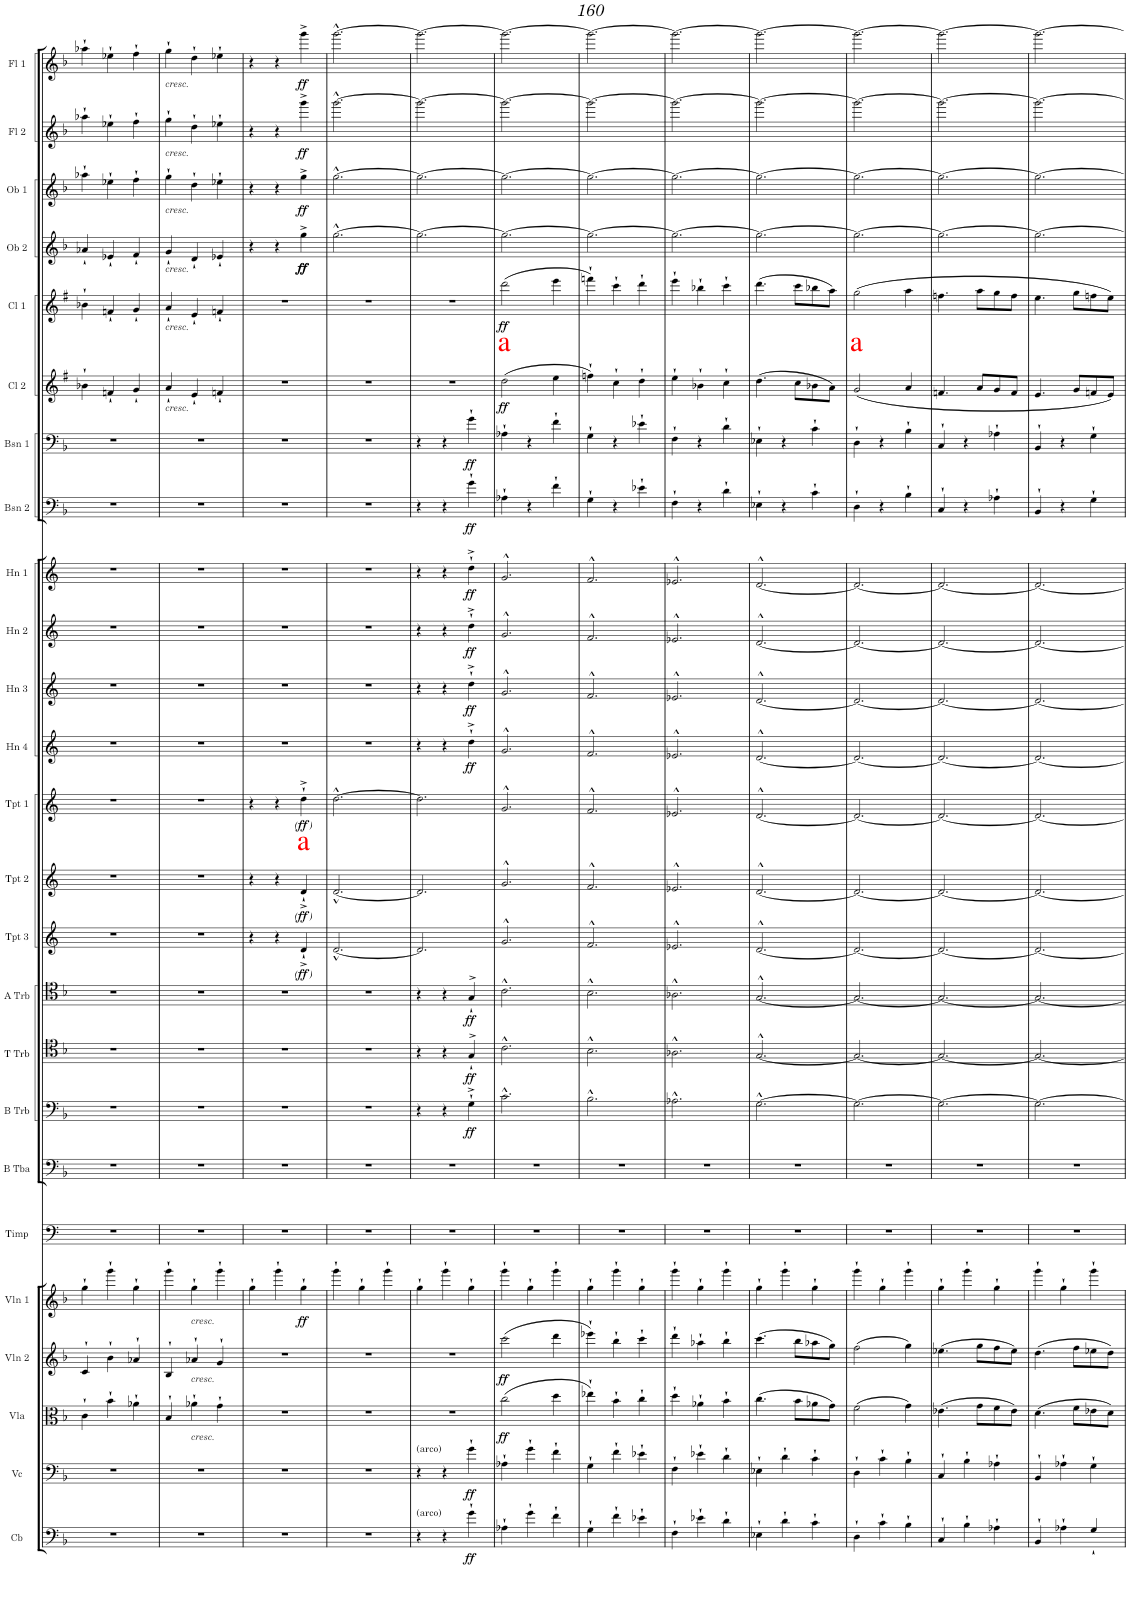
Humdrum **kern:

**kern	**dynam	**kern	**dynam	**kern	**dynam	**kern	**dynam	**kern	**dynam	**kern	**kern	**kern	**dynam	**kern	**dynam	**kern	**dynam	**kern	**dynam	**kern	**dynam	**kern	**text	**dynam	**kern	**dynam	**kern	**dynam	**kern	**dynam	**kern	**dynam	**kern	**dynam	**kern	**dynam	**kern	**dynam	**kern	**text	**dynam	**kern	**dynam	**kern	**dynam	**kern	**dynam	**kern	**dynam
*part25	*part25	*part24	*part24	*part23	*part23	*part22	*part22	*part21	*part21	*part20	*part19	*part18	*part18	*part17	*part17	*part16	*part16	*part15	*part15	*part14	*part14	*part13	*part13	*part13	*part12	*part12	*part11	*part11	*part10	*part10	*part9	*part9	*part8	*part8	*part7	*part7	*part6	*part6	*part5	*part5	*part5	*part4	*part4	*part3	*part3	*part2	*part2	*part1	*part1
*staff25	*staff25	*staff24	*staff24	*staff23	*staff23	*staff22	*staff22	*staff21	*staff21	*staff20	*staff19	*staff18	*staff18	*staff17	*staff17	*staff16	*staff16	*staff15	*staff15	*staff14	*staff14	*staff13	*staff13	*staff13	*staff12	*staff12	*staff11	*staff11	*staff10	*staff10	*staff9	*staff9	*staff8	*staff8	*staff7	*staff7	*staff6	*staff6	*staff5	*staff5	*staff5	*staff4	*staff4	*staff3	*staff3	*staff2	*staff2	*staff1	*staff1
*I"Contrabass	*	*I"Violoncello	*	*I"Viola	*	*I"Violin 2	*	*I"Violin 1	*	*I"Timpani	*I"Bass Tuba	*I"Bass Trombone	*	*I"Tenor Trombone	*	*I"Alto Trombone	*	*I"F Trumpet 3	*	*I"F Trumpet 2	*	*I"F Trumpet 1	*	*	*I"F Horn 4	*	*I"F Horn 3	*	*I"F Horn 2	*	*I"F Horn 1	*	*I"Bassoon 2	*	*I"Bassoon 1	*	*I"Bb Clarinet 2	*	*I"Bb Clarinet 1	*	*	*I"Oboe 2	*	*I"Oboe 1	*	*I"Flute 2	*	*I"Flute 1	*
*I'Cb	*	*I'Vc	*	*I'Vla	*	*I'Vln 2	*	*I'Vln 1	*	*I'Timp	*I'B Tba	*I'B Trb	*	*I'T Trb	*	*I'A Trb	*	*I'Tpt 3	*	*I'Tpt 2	*	*I'Tpt 1	*	*	*I'Hn 4	*	*I'Hn 3	*	*I'Hn 2	*	*I'Hn 1	*	*I'Bsn 2	*	*I'Bsn 1	*	*I'Cl 2	*	*I'Cl 1	*	*	*I'Ob 2	*	*I'Ob 1	*	*I'Fl 2	*	*I'Fl 1	*
!!LO:PB:g=z
*clefF4	*	*clefF4	*	*clefC3	*	*clefG2	*	*clefG2	*	*clefF4	*clefF4	*clefF4	*	*clefC4	*	*clefC4	*	*clefG2	*	*clefG2	*	*clefG2	*	*	*clefG2	*	*clefG2	*	*clefG2	*	*clefG2	*	*clefF4	*	*clefF4	*	*clefG2	*	*clefG2	*	*	*clefG2	*	*clefG2	*	*clefG2	*	*clefG2	*
*Trd7c12	*	*	*	*	*	*	*	*	*	*	*	*	*	*	*	*	*	*Trd-3c-5	*	*Trd-3c-5	*	*Trd-3c-5	*	*	*Trd4c7	*	*Trd4c7	*	*Trd4c7	*	*Trd4c7	*	*	*	*	*	*Trd1c2	*	*Trd1c2	*	*	*	*	*	*	*	*	*	*
*k[b-]	*	*k[b-]	*	*k[b-]	*	*k[b-]	*	*k[b-]	*	*k[]	*k[b-]	*k[b-]	*	*k[b-]	*	*k[b-]	*	*k[]	*	*k[]	*	*k[]	*	*	*k[]	*	*k[]	*	*k[]	*	*k[]	*	*k[b-]	*	*k[b-]	*	*k[f#]	*	*k[f#]	*	*	*k[b-]	*	*k[b-]	*	*k[b-]	*	*k[b-]	*
*M3/4	*	*M3/4	*	*M3/4	*	*M3/4	*	*M3/4	*	*M3/4	*M3/4	*M3/4	*	*M3/4	*	*M3/4	*	*M3/4	*	*M3/4	*	*M3/4	*	*	*M3/4	*	*M3/4	*	*M3/4	*	*M3/4	*	*M3/4	*	*M3/4	*	*M3/4	*	*M3/4	*	*	*M3/4	*	*M3/4	*	*M3/4	*	*M3/4	*
=154	=154	=154	=154	=154	=154	=154	=154	=154	=154	=154	=154	=154	=154	=154	=154	=154	=154	=154	=154	=154	=154	=154	=154	=154	=154	=154	=154	=154	=154	=154	=154	=154	=154	=154	=154	=154	=154	=154	=154	=154	=154	=154	=154	=154	=154	=154	=154	=154	=154
2.r	.	2.r	.	4c`\	.	4c`>/	.	4gg`\	.	2.r	2.r	2.r	.	2.r	.	2.r	.	2.r	.	2.r	.	2.r	.	.	2.r	.	2.r	.	2.r	.	2.r	.	2.r	.	2.r	.	4b-X`\	.	4b-X`\	.	.	4a-X`/	.	4aa-X`\	.	4aa-X`\	.	4aa-X`\	.
.	.	.	.	4b-`\	.	4b-`\	.	4ggg`\	.	.	.	.	.	.	.	.	.	.	.	.	.	.	.	.	.	.	.	.	.	.	.	.	.	.	.	.	4fn`/	.	4fn`/	.	.	4e-X`/	.	4ee-X`\	.	4ee-X`\	.	4ee-X`\	.
.	.	.	.	4a-X`\	.	4a-X`>/	.	4gg`\	.	.	.	.	.	.	.	.	.	.	.	.	.	.	.	.	.	.	.	.	.	.	.	.	.	.	.	.	4g`/	.	4g`/	.	.	4f`/	.	4ff`\	.	4ff`\	.	4ff`\	.
=155	=155	=155	=155	=155	=155	=155	=155	=155	=155	=155	=155	=155	=155	=155	=155	=155	=155	=155	=155	=155	=155	=155	=155	=155	=155	=155	=155	=155	=155	=155	=155	=155	=155	=155	=155	=155	=155	=155	=155	=155	=155	=155	=155	=155	=155	=155	=155	=155	=155
!	!	!	!	!	!	!	!	!	!	!	!	!	!	!	!	!	!	!	!	!	!	!	!	!	!	!	!	!	!	!	!	!	!	!	!	!	!	!	!	!	!	!	!	!	!	!	!	!LO:TX:b:i:t=cresc.	!
!	!	!	!	!	!	!	!	!	!	!	!	!	!	!	!	!	!	!	!	!	!	!	!	!	!	!	!	!	!	!	!	!	!	!	!	!	!	!	!	!	!	!	!	!	!	!LO:TX:b:i:t=cresc.	!	!	!
!	!	!	!	!	!	!	!	!	!	!	!	!	!	!	!	!	!	!	!	!	!	!	!	!	!	!	!	!	!	!	!	!	!	!	!	!	!	!	!	!	!	!	!	!LO:TX:b:i:t=cresc.	!	!	!	!	!
!	!	!	!	!	!	!	!	!	!	!	!	!	!	!	!	!	!	!	!	!	!	!	!	!	!	!	!	!	!	!	!	!	!	!	!	!	!	!	!	!	!	!LO:TX:b:i:t=cresc.	!	!	!	!	!	!	!
!	!	!	!	!	!	!	!	!	!	!	!	!	!	!	!	!	!	!	!	!	!	!	!	!	!	!	!	!	!	!	!	!	!	!	!	!	!	!	!LO:TX:b:i:t=cresc.	!	!	!	!	!	!	!	!	!	!
!	!	!	!	!	!	!	!	!	!	!	!	!	!	!	!	!	!	!	!	!	!	!	!	!	!	!	!	!	!	!	!	!	!	!	!	!	!LO:TX:b:i:t=cresc.	!	!	!	!	!	!	!	!	!	!	!	!
2.r	.	2.r	.	4B-`>/	.	4B-`>/	.	4ggg`\	.	2.r	2.r	2.r	.	2.r	.	2.r	.	2.r	.	2.r	.	2.r	.	.	2.r	.	2.r	.	2.r	.	2.r	.	2.r	.	2.r	.	4a`/	.	4a`/	.	.	4g`/	.	4gg`\	.	4gg`\	.	4gg`\	.
!	!	!	!	!	!	!	!	!LO:TX:b:i:t=cresc.	!	!	!	!	!	!	!	!	!	!	!	!	!	!	!	!	!	!	!	!	!	!	!	!	!	!	!	!	!	!	!	!	!	!	!	!	!	!	!	!	!
!	!	!	!	!	!	!LO:TX:b:i:t=cresc.	!	!	!	!	!	!	!	!	!	!	!	!	!	!	!	!	!	!	!	!	!	!	!	!	!	!	!	!	!	!	!	!	!	!	!	!	!	!	!	!	!	!	!
!	!	!	!	!LO:TX:b:i:t=cresc.	!	!	!	!	!	!	!	!	!	!	!	!	!	!	!	!	!	!	!	!	!	!	!	!	!	!	!	!	!	!	!	!	!	!	!	!	!	!	!	!	!	!	!	!	!
.	.	.	.	4a-X`\	.	4a-X`>/	.	4gg`\	.	.	.	.	.	.	.	.	.	.	.	.	.	.	.	.	.	.	.	.	.	.	.	.	.	.	.	.	4e`/	.	4e`/	.	.	4d`/	.	4dd`\	.	4dd`\	.	4dd`\	.
.	.	.	.	4g`\	.	4g`>/	.	4ggg`\	.	.	.	.	.	.	.	.	.	.	.	.	.	.	.	.	.	.	.	.	.	.	.	.	.	.	.	.	4fn`/	.	4fn`/	.	.	4e-X`/	.	4ee-X`\	.	4ee-X`\	.	4ee-X`\	.
=156	=156	=156	=156	=156	=156	=156	=156	=156	=156	=156	=156	=156	=156	=156	=156	=156	=156	=156	=156	=156	=156	=156	=156	=156	=156	=156	=156	=156	=156	=156	=156	=156	=156	=156	=156	=156	=156	=156	=156	=156	=156	=156	=156	=156	=156	=156	=156	=156	=156
2.r	.	2.r	.	2.r	.	2.r	.	4gg`\	.	2.r	2.r	2.r	.	2.r	.	2.r	.	4r	.	4r	.	4r	.	.	2.r	.	2.r	.	2.r	.	2.r	.	2.r	.	2.r	.	2.r	.	2.r	.	.	4r	.	4r	.	4r	.	4r	.
.	.	.	.	.	.	.	.	4ggg`\	.	.	.	.	.	.	.	.	.	4r	.	4r	.	4r	.	.	.	.	.	.	.	.	.	.	.	.	.	.	.	.	.	.	.	4r	.	4r	.	4r	.	4r	.
!	!	!	!	!	!	!	!	!	!LO:DY:b	!	!	!	!	!	!	!	!	!	!LO:DY:b	!	!	!	!LO:LY:b:color=#FF0000	!	!	!	!	!	!	!	!	!	!	!	!	!	!	!	!	!	!	!	!	!	!	!	!	!	!
!	!	!	!	!	!	!	!	!	!	!	!	!	!	!	!	!	!	!	!LO:DY:n=1:b	!	!	!	!	!	!	!	!	!	!	!	!	!	!	!	!	!	!	!	!	!	!	!	!	!	!	!	!	!	!
!	!	!	!	!	!	!	!	!	!	!	!	!	!	!	!	!	!	!	!LO:DY:n=2:b	!	!LO:DY:b	!	!	!	!	!	!	!	!	!	!	!	!	!	!	!	!	!	!	!	!	!	!	!	!	!	!	!	!
!	!	!	!	!	!	!	!	!	!	!	!	!	!	!	!	!	!	!	!	!	!LO:DY:n=1:b	!	!	!	!	!	!	!	!	!	!	!	!	!	!	!	!	!	!	!	!	!	!	!	!	!	!	!	!
!	!	!	!	!	!	!	!	!	!	!	!	!	!	!	!	!	!	!	!	!	!LO:DY:n=2:b	!	!	!LO:DY:b	!	!	!	!	!	!	!	!	!	!	!	!	!	!	!	!	!	!	!	!	!	!	!	!	!
!	!	!	!	!	!	!	!	!	!	!	!	!	!	!	!	!	!	!	!	!	!	!	!	!LO:DY:n=1:b	!	!	!	!	!	!	!	!	!	!	!	!	!	!	!	!	!	!	!	!	!	!	!	!	!
!	!	!	!	!	!	!	!	!	!	!	!	!	!	!	!	!	!	!	!	!	!	!	!	!LO:DY:n=2:b	!	!	!	!	!	!	!	!	!	!	!	!	!	!	!	!	!	!	!LO:DY:b	!	!	!	!	!	!
!	!	!	!	!	!	!	!	!	!	!	!	!	!	!	!	!	!	!	!	!	!	!	!	!	!	!	!	!	!	!	!	!	!	!	!	!	!	!	!	!	!	!	!LO:DY:n=1:b	!	!LO:DY:b	!	!LO:DY:b	!	!LO:DY:b
.	.	.	.	.	.	.	.	4gg`\	ff	.	.	.	.	.	.	.	.	4d`^/	other-dynamics ff other-dynamics	4d`^/	other-dynamics ff other-dynamics	4dd`^\	a	other-dynamics ff other-dynamics	.	.	.	.	.	.	.	.	.	.	.	.	.	.	.	.	.	4gg^\	ff ff	4gg^\	ff	4ggg^\	ff	4ggg^\	ff
=157	=157	=157	=157	=157	=157	=157	=157	=157	=157	=157	=157	=157	=157	=157	=157	=157	=157	=157	=157	=157	=157	=157	=157	=157	=157	=157	=157	=157	=157	=157	=157	=157	=157	=157	=157	=157	=157	=157	=157	=157	=157	=157	=157	=157	=157	=157	=157	=157	=157
2.r	.	2.r	.	2.r	.	2.r	.	4ggg`\	.	2.r	2.r	2.r	.	2.r	.	2.r	.	[2.d^^/	.	[2.d^^/	.	[2.dd^^\	.	.	2.r	.	2.r	.	2.r	.	2.r	.	2.r	.	2.r	.	2.r	.	2.r	.	.	[2.gg^^\	.	[2.gg^^\	.	[2.ggg^^\	.	[2.ggg^^\	.
.	.	.	.	.	.	.	.	4gg`\	.	.	.	.	.	.	.	.	.	.	.	.	.	.	.	.	.	.	.	.	.	.	.	.	.	.	.	.	.	.	.	.	.	.	.	.	.	.	.	.	.
.	.	.	.	.	.	.	.	4ggg`\	.	.	.	.	.	.	.	.	.	.	.	.	.	.	.	.	.	.	.	.	.	.	.	.	.	.	.	.	.	.	.	.	.	.	.	.	.	.	.	.	.
=158	=158	=158	=158	=158	=158	=158	=158	=158	=158	=158	=158	=158	=158	=158	=158	=158	=158	=158	=158	=158	=158	=158	=158	=158	=158	=158	=158	=158	=158	=158	=158	=158	=158	=158	=158	=158	=158	=158	=158	=158	=158	=158	=158	=158	=158	=158	=158	=158	=158
!	!	!LO:TX:a:t=(arco)	!	!	!	!	!	!	!	!	!	!	!	!	!	!	!	!	!	!	!	!	!	!	!	!	!	!	!	!	!	!	!	!	!	!	!	!	!	!	!	!	!	!	!	!	!	!	!
!LO:TX:a:t=(arco)	!	!	!	!	!	!	!	!	!	!	!	!	!	!	!	!	!	!	!	!	!	!	!	!	!	!	!	!	!	!	!	!	!	!	!	!	!	!	!	!	!	!	!	!	!	!	!	!	!
4r	.	4r	.	2.r	.	2.r	.	4gg`\	.	2.r	2.r	4r	.	4r	.	4r	.	2.d/]	.	2.d/]	.	2.dd\]	.	.	4r	.	4r	.	4r	.	4r	.	4r	.	4r	.	2.r	.	2.r	.	.	2.gg\_	.	2.gg\_	.	2.ggg\_	.	2.ggg\_	.
4r	.	4r	.	.	.	.	.	4ggg`\	.	.	.	4r	.	4r	.	4r	.	.	.	.	.	.	.	.	4r	.	4r	.	4r	.	4r	.	4r	.	4r	.	.	.	.	.	.	.	.	.	.	.	.	.	.
!	!LO:DY:b	!	!LO:DY:b	!	!	!	!	!	!	!	!	!	!LO:DY:b	!	!LO:DY:b	!	!LO:DY:b	!	!	!	!	!	!	!	!	!LO:DY:b	!	!LO:DY:b	!	!LO:DY:b	!	!LO:DY:b	!	!LO:DY:b	!	!LO:DY:b	!	!	!	!	!	!	!	!	!	!	!	!	!
4g`\	ff	4g`\	ff	.	.	.	.	4gg`\	.	.	.	4G`^>\	ff	4G`^>/	ff	4G`^>/	ff	.	.	.	.	.	.	.	4dd`^\	ff	4dd`^\	ff	4dd`^\	ff	4dd`^\	ff	4g`\	ff	4g`\	ff	.	.	.	.	.	.	.	.	.	.	.	.	.
=159	=159	=159	=159	=159	=159	=159	=159	=159	=159	=159	=159	=159	=159	=159	=159	=159	=159	=159	=159	=159	=159	=159	=159	=159	=159	=159	=159	=159	=159	=159	=159	=159	=159	=159	=159	=159	=159	=159	=159	=159	=159	=159	=159	=159	=159	=159	=159	=159	=159
!	!	!	!	!	!LO:DY:b	!	!LO:DY:b	!	!	!	!	!	!	!	!	!	!	!	!	!	!	!	!	!	!	!	!	!	!	!	!	!	!	!	!	!	!	!LO:DY:b	!	!LO:LY:b:color=#FF0000	!LO:DY:b	!	!	!	!	!	!	!	!
4A-X`\	.	4A-X`\	.	(2cc\	ff	(2ccc\	ff	4ggg`\	.	2.r	2.r	2.c^^\	.	2.c^^\	.	2.c^^\	.	2.g^^/	.	2.g^^/	.	2.g^^/	.	.	2.g^^/	.	2.g^^/	.	2.g^^/	.	2.g^^/	.	4A-X`\	.	4A-X`\	.	(2dd\	ff	(2ddd\	a	ff	2.gg\_	.	2.gg\_	.	2.ggg\_	.	2.ggg\_	.
4g`\	.	4g`\	.	.	.	.	.	4gg`\	.	.	.	.	.	.	.	.	.	.	.	.	.	.	.	.	.	.	.	.	.	.	.	.	4r	.	4r	.	.	.	.	.	.	.	.	.	.	.	.	.	.
4f`\	.	4f`\	.	4dd\	.	4ddd\	.	4ggg`\	.	.	.	.	.	.	.	.	.	.	.	.	.	.	.	.	.	.	.	.	.	.	.	.	4f`\	.	4f`\	.	4ee\	.	4eee\	.	.	.	.	.	.	.	.	.	.
=160	=160	=160	=160	=160	=160	=160	=160	=160	=160	=160	=160	=160	=160	=160	=160	=160	=160	=160	=160	=160	=160	=160	=160	=160	=160	=160	=160	=160	=160	=160	=160	=160	=160	=160	=160	=160	=160	=160	=160	=160	=160	=160	=160	=160	=160	=160	=160	=160	=160
4G`\	.	4G`\	.	4ee-X`\)	.	4eee-X`\)	.	4gg`\	.	2.r	2.r	2.B-^^\	.	2.B-^^\	.	2.B-^^\	.	2.f^^/	.	2.f^^/	.	2.f^^/	.	.	2.f^^/	.	2.f^^/	.	2.f^^/	.	2.f^^/	.	4G`\	.	4G`\	.	4ffn`\)	.	4fffn`\)	.	.	2.gg\_	.	2.gg\_	.	2.ggg\_	.	2.ggg\_	.
4f`\	.	4f`\	.	4b-`\	.	4bb-`\	.	4ggg`\	.	.	.	.	.	.	.	.	.	.	.	.	.	.	.	.	.	.	.	.	.	.	.	.	4r	.	4r	.	4cc`\	.	4ccc`\	.	.	.	.	.	.	.	.	.	.
4e-X`\	.	4e-X`\	.	4cc`\	.	4ccc`\	.	4gg`\	.	.	.	.	.	.	.	.	.	.	.	.	.	.	.	.	.	.	.	.	.	.	.	.	4e-X`\	.	4e-X`\	.	4dd`\	.	4ddd`\	.	.	.	.	.	.	.	.	.	.
=161	=161	=161	=161	=161	=161	=161	=161	=161	=161	=161	=161	=161	=161	=161	=161	=161	=161	=161	=161	=161	=161	=161	=161	=161	=161	=161	=161	=161	=161	=161	=161	=161	=161	=161	=161	=161	=161	=161	=161	=161	=161	=161	=161	=161	=161	=161	=161	=161	=161
4F`\	.	4F`\	.	4dd`\	.	4ddd`\	.	4ggg`\	.	2.r	2.r	2.A-X^^\	.	2.A-X^^\	.	2.A-X^^\	.	2.e-X^^/	.	2.e-X^^/	.	2.e-X^^/	.	.	2.e-X^^/	.	2.e-X^^/	.	2.e-X^^/	.	2.e-X^^/	.	4F`\	.	4F`\	.	4ee`\	.	4eee`\	.	.	2.gg\_	.	2.gg\_	.	2.ggg\_	.	2.ggg\_	.
4e-X`\	.	4e-X`\	.	4a-X`\	.	4aa-X`\	.	4gg`\	.	.	.	.	.	.	.	.	.	.	.	.	.	.	.	.	.	.	.	.	.	.	.	.	4r	.	4r	.	4b-X`\	.	4bb-X`\	.	.	.	.	.	.	.	.	.	.
4d`\	.	4d`\	.	4b-`\	.	4bb-`\	.	4ggg`\	.	.	.	.	.	.	.	.	.	.	.	.	.	.	.	.	.	.	.	.	.	.	.	.	4d`\	.	4d`\	.	4cc`\	.	4ccc`\	.	.	.	.	.	.	.	.	.	.
=162	=162	=162	=162	=162	=162	=162	=162	=162	=162	=162	=162	=162	=162	=162	=162	=162	=162	=162	=162	=162	=162	=162	=162	=162	=162	=162	=162	=162	=162	=162	=162	=162	=162	=162	=162	=162	=162	=162	=162	=162	=162	=162	=162	=162	=162	=162	=162	=162	=162
4E-X`\	.	4E-X`\	.	(4.cc\	.	(4.ccc\	.	4gg`\	.	2.r	2.r	[2.G^^\	.	[2.G^^/	.	[2.G^^/	.	[2.d^^/	.	[2.d^^/	.	[2.d^^/	.	.	[2.d^^/	.	[2.d^^/	.	[2.d^^/	.	[2.d^^/	.	4E-X`\	.	4E-X`\	.	(4.dd\	.	(4.ddd\	.	.	2.gg\_	.	2.gg\_	.	2.ggg\_	.	2.ggg\_	.
4d`\	.	4d`\	.	.	.	.	.	4ggg`\	.	.	.	.	.	.	.	.	.	.	.	.	.	.	.	.	.	.	.	.	.	.	.	.	4r	.	4r	.	.	.	.	.	.	.	.	.	.	.	.	.	.
.	.	.	.	8b-\L	.	8bb-\L	.	.	.	.	.	.	.	.	.	.	.	.	.	.	.	.	.	.	.	.	.	.	.	.	.	.	.	.	.	.	8cc\L	.	8ccc\L	.	.	.	.	.	.	.	.	.	.
4c`\	.	4c`\	.	8a-X\	.	8aa-X\	.	4gg`\	.	.	.	.	.	.	.	.	.	.	.	.	.	.	.	.	.	.	.	.	.	.	.	.	4c`\	.	4c`\	.	8b-X\	.	8bb-X\	.	.	.	.	.	.	.	.	.	.
.	.	.	.	8g\J)	.	8gg\J)	.	.	.	.	.	.	.	.	.	.	.	.	.	.	.	.	.	.	.	.	.	.	.	.	.	.	.	.	.	.	8a\J)	.	8aa\J)	.	.	.	.	.	.	.	.	.	.
=163	=163	=163	=163	=163	=163	=163	=163	=163	=163	=163	=163	=163	=163	=163	=163	=163	=163	=163	=163	=163	=163	=163	=163	=163	=163	=163	=163	=163	=163	=163	=163	=163	=163	=163	=163	=163	=163	=163	=163	=163	=163	=163	=163	=163	=163	=163	=163	=163	=163
!	!	!	!	!	!	!	!	!	!	!	!	!	!	!	!	!	!	!	!	!	!	!	!	!	!	!	!	!	!	!	!	!	!	!	!	!	!	!	!	!LO:LY:b:color=#FF0000	!	!	!	!	!	!	!	!	!
4D`\	.	4D`\	.	(2f\	.	(2ff\	.	4ggg`\	.	2.r	2.r	2.G\_	.	2.G/_	.	2.G/_	.	2.d/_	.	2.d/_	.	2.d/_	.	.	2.d/_	.	2.d/_	.	2.d/_	.	2.d/_	.	4D`\	.	4D`\	.	(<2g/	.	(2gg\	a	.	2.gg\_	.	2.gg\_	.	2.ggg\_	.	2.ggg\_	.
4c`\	.	4c`\	.	.	.	.	.	4gg`\	.	.	.	.	.	.	.	.	.	.	.	.	.	.	.	.	.	.	.	.	.	.	.	.	4r	.	4r	.	.	.	.	.	.	.	.	.	.	.	.	.	.
4B-`\	.	4B-`\	.	4g\)	.	4gg\)	.	4ggg`\	.	.	.	.	.	.	.	.	.	.	.	.	.	.	.	.	.	.	.	.	.	.	.	.	4B-`\	.	4B-`\	.	4a/	.	4aa\	.	.	.	.	.	.	.	.	.	.
=164	=164	=164	=164	=164	=164	=164	=164	=164	=164	=164	=164	=164	=164	=164	=164	=164	=164	=164	=164	=164	=164	=164	=164	=164	=164	=164	=164	=164	=164	=164	=164	=164	=164	=164	=164	=164	=164	=164	=164	=164	=164	=164	=164	=164	=164	=164	=164	=164	=164
4C`>/	.	4C`>/	.	(4.e-X\	.	(4.ee-X\	.	4gg`\	.	2.r	2.r	2.G\_	.	2.G/_	.	2.G/_	.	2.d/_	.	2.d/_	.	2.d/_	.	.	2.d/_	.	2.d/_	.	2.d/_	.	2.d/_	.	4C`>/	.	4C`>/	.	4.fn/	.	4.ffn\	.	.	2.gg\_	.	2.gg\_	.	2.ggg\_	.	2.ggg\_	.
4B-`\	.	4B-`\	.	.	.	.	.	4ggg`\	.	.	.	.	.	.	.	.	.	.	.	.	.	.	.	.	.	.	.	.	.	.	.	.	4r	.	4r	.	.	.	.	.	.	.	.	.	.	.	.	.	.
.	.	.	.	8g\L	.	8gg\L	.	.	.	.	.	.	.	.	.	.	.	.	.	.	.	.	.	.	.	.	.	.	.	.	.	.	.	.	.	.	8a/L	.	8aa\L	.	.	.	.	.	.	.	.	.	.
4A-X`\	.	4A-X`\	.	8f\	.	8ff\	.	4gg`\	.	.	.	.	.	.	.	.	.	.	.	.	.	.	.	.	.	.	.	.	.	.	.	.	4A-X`\	.	4A-X`\	.	8g/	.	8gg\	.	.	.	.	.	.	.	.	.	.
.	.	.	.	8e-\J)	.	8ee-\J)	.	.	.	.	.	.	.	.	.	.	.	.	.	.	.	.	.	.	.	.	.	.	.	.	.	.	.	.	.	.	8f/J	.	8ff\J	.	.	.	.	.	.	.	.	.	.
=165	=165	=165	=165	=165	=165	=165	=165	=165	=165	=165	=165	=165	=165	=165	=165	=165	=165	=165	=165	=165	=165	=165	=165	=165	=165	=165	=165	=165	=165	=165	=165	=165	=165	=165	=165	=165	=165	=165	=165	=165	=165	=165	=165	=165	=165	=165	=165	=165	=165
4BB-`>/	.	4BB-`>/	.	(4.d\	.	(4.dd\	.	4ggg`\	.	2.r	2.r	2.G\_	.	2.G/_	.	2.G/_	.	2.d/_	.	2.d/_	.	2.d/_	.	.	2.d/_	.	2.d/_	.	2.d/_	.	2.d/_	.	4BB-`>/	.	4BB-`>/	.	4.e/	.	4.ee\	.	.	2.gg\_	.	2.gg\_	.	2.ggg\_	.	2.ggg\_	.
4A-X`\	.	4A-X`\	.	.	.	.	.	4gg`\	.	.	.	.	.	.	.	.	.	.	.	.	.	.	.	.	.	.	.	.	.	.	.	.	4r	.	4r	.	.	.	.	.	.	.	.	.	.	.	.	.	.
.	.	.	.	8f\L	.	8ff\L	.	.	.	.	.	.	.	.	.	.	.	.	.	.	.	.	.	.	.	.	.	.	.	.	.	.	.	.	.	.	8g/L	.	8gg\L	.	.	.	.	.	.	.	.	.	.
4G`/	.	4G`\	.	8e-X\	.	8ee-X\	.	4ggg`\	.	.	.	.	.	.	.	.	.	.	.	.	.	.	.	.	.	.	.	.	.	.	.	.	4G`\	.	4G`\	.	8fn/	.	8ffn\	.	.	.	.	.	.	.	.	.	.
.	.	.	.	8d\J)	.	8dd\J)	.	.	.	.	.	.	.	.	.	.	.	.	.	.	.	.	.	.	.	.	.	.	.	.	.	.	.	.	.	.	8e/J)	.	8ee\J)	.	.	.	.	.	.	.	.	.	.
=	=	=	=	=	=	=	=	=	=	=	=	=	=	=	=	=	=	=	=	=	=	=	=	=	=	=	=	=	=	=	=	=	=	=	=	=	=	=	=	=	=	=	=	=	=	=	=	=	=
*-	*-	*-	*-	*-	*-	*-	*-	*-	*-	*-	*-	*-	*-	*-	*-	*-	*-	*-	*-	*-	*-	*-	*-	*-	*-	*-	*-	*-	*-	*-	*-	*-	*-	*-	*-	*-	*-	*-	*-	*-	*-	*-	*-	*-	*-	*-	*-	*-	*-
